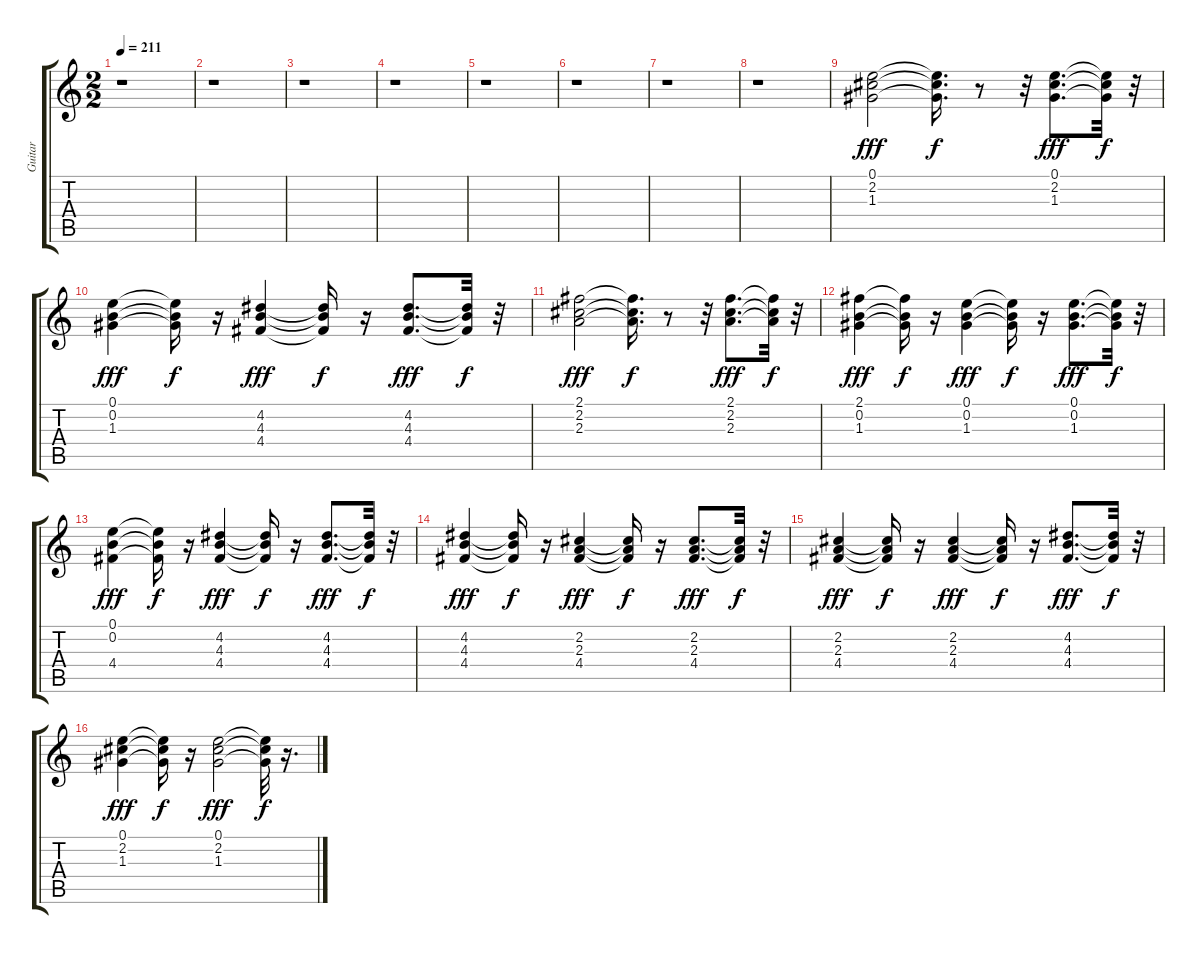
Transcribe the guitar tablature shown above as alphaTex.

\track ("Guitar" "Guitar") {instrument acousticguitarsteel}
\staff {score tabs}
\tuning (E4 B3 G3 D3 A2 E2) {hide}
\ts (2 2)
\tempo 211
\clef g2
\ks c
r.1{dy f} |
r.1 |
r.1 |
r.1 |
r.1 |
r.1 |
r.1 |
r.1 |
(0.1 2.2 1.3).2{dy fff} (0.1{t} 2.2{t} 1.3{t}).16{d dy f} r.8 r.32 (0.1 2.2 1.3).8{d dy fff} (0.1{t} 2.2{t} 1.3{t}).32{dy f} r.32 |
(0.1 0.2 1.3).4{dy fff} (0.1{t} 0.2{t} 1.3{t}).16{dy f} r.16 (4.2 4.3 4.4).4{dy fff} (4.2{t} 4.3{t} 4.4{t}).16{dy f} r.16 (4.2 4.3 4.4).8{d dy fff} (4.2{t} 4.3{t} 4.4{t}).32{dy f} r.32 |
(2.1 2.2 2.3).2{dy fff} (2.1{t} 2.2{t} 2.3{t}).16{d dy f} r.8 r.32 (2.1 2.2 2.3).8{d dy fff} (2.1{t} 2.2{t} 2.3{t}).32{dy f} r.32 |
(2.1 0.2 1.3).4{dy fff} (2.1{t} 0.2{t} 1.3{t}).16{dy f} r.16 (0.1 0.2 1.3).4{dy fff} (0.1{t} 0.2{t} 1.3{t}).16{dy f} r.16 (0.1 0.2 1.3).8{d dy fff} (0.1{t} 0.2{t} 1.3{t}).32{dy f} r.32 |
(0.1 0.2 4.4).4{dy fff} (0.1{t} 0.2{t} 4.4{t}).16{dy f} r.16 (4.2 4.3 4.4).4{dy fff} (4.2{t} 4.3{t} 4.4{t}).16{dy f} r.16 (4.2 4.3 4.4).8{d dy fff} (4.2{t} 4.3{t} 4.4{t}).32{dy f} r.32 |
(4.2 4.3 4.4).4{dy fff} (4.2{t} 4.3{t} 4.4{t}).16{dy f} r.16 (2.2 2.3 4.4).4{dy fff} (2.2{t} 2.3{t} 4.4{t}).16{dy f} r.16 (2.2 2.3 4.4).8{d dy fff} (2.2{t} 2.3{t} 4.4{t}).32{dy f} r.32 |
(2.2 2.3 4.4).4{dy fff} (2.2{t} 2.3{t} 4.4{t}).16{dy f} r.16 (2.2 2.3 4.4).4{dy fff} (2.2{t} 2.3{t} 4.4{t}).16{dy f} r.16 (4.2 4.3 4.4).8{d dy fff} (4.2{t} 4.3{t} 4.4{t}).32{dy f} r.32 |
(0.1 2.2 1.3).4{dy fff} (0.1{t} 2.2{t} 1.3{t}).16{dy f} r.16 (0.1 2.2 1.3).2{dy fff} (0.1{t} 2.2{t} 1.3{t}).32{dy f} r.16{d}
